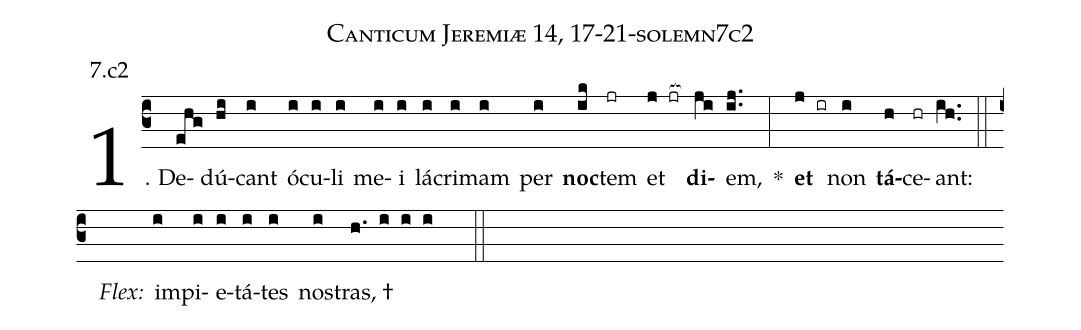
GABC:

name: Canticum Jeremiæ 14, 17-21-solemn7c2;
annotation: 7.c2;
%%
(c3)1. De(ehg)dú(hi)cant(i) ó(i)cu(i)li(i) me(i)i(i) lá(i)cri(i)mam(i) per(i) <b>noc</b>(ik)tem(jr) et(j jr[ocb:1{]) <b>di</b>(ji[ocb:0}])em,(ij..) *(:) <b>et</b>(j ir) non(i) <b>tá</b>(h)ce(hr)ant:(ih..) (::)
<i>Flex:</i>()  im(i)pi(i)e(i)tá(i)tes(i) nos(i)tras, †(h. i i i  ::)
